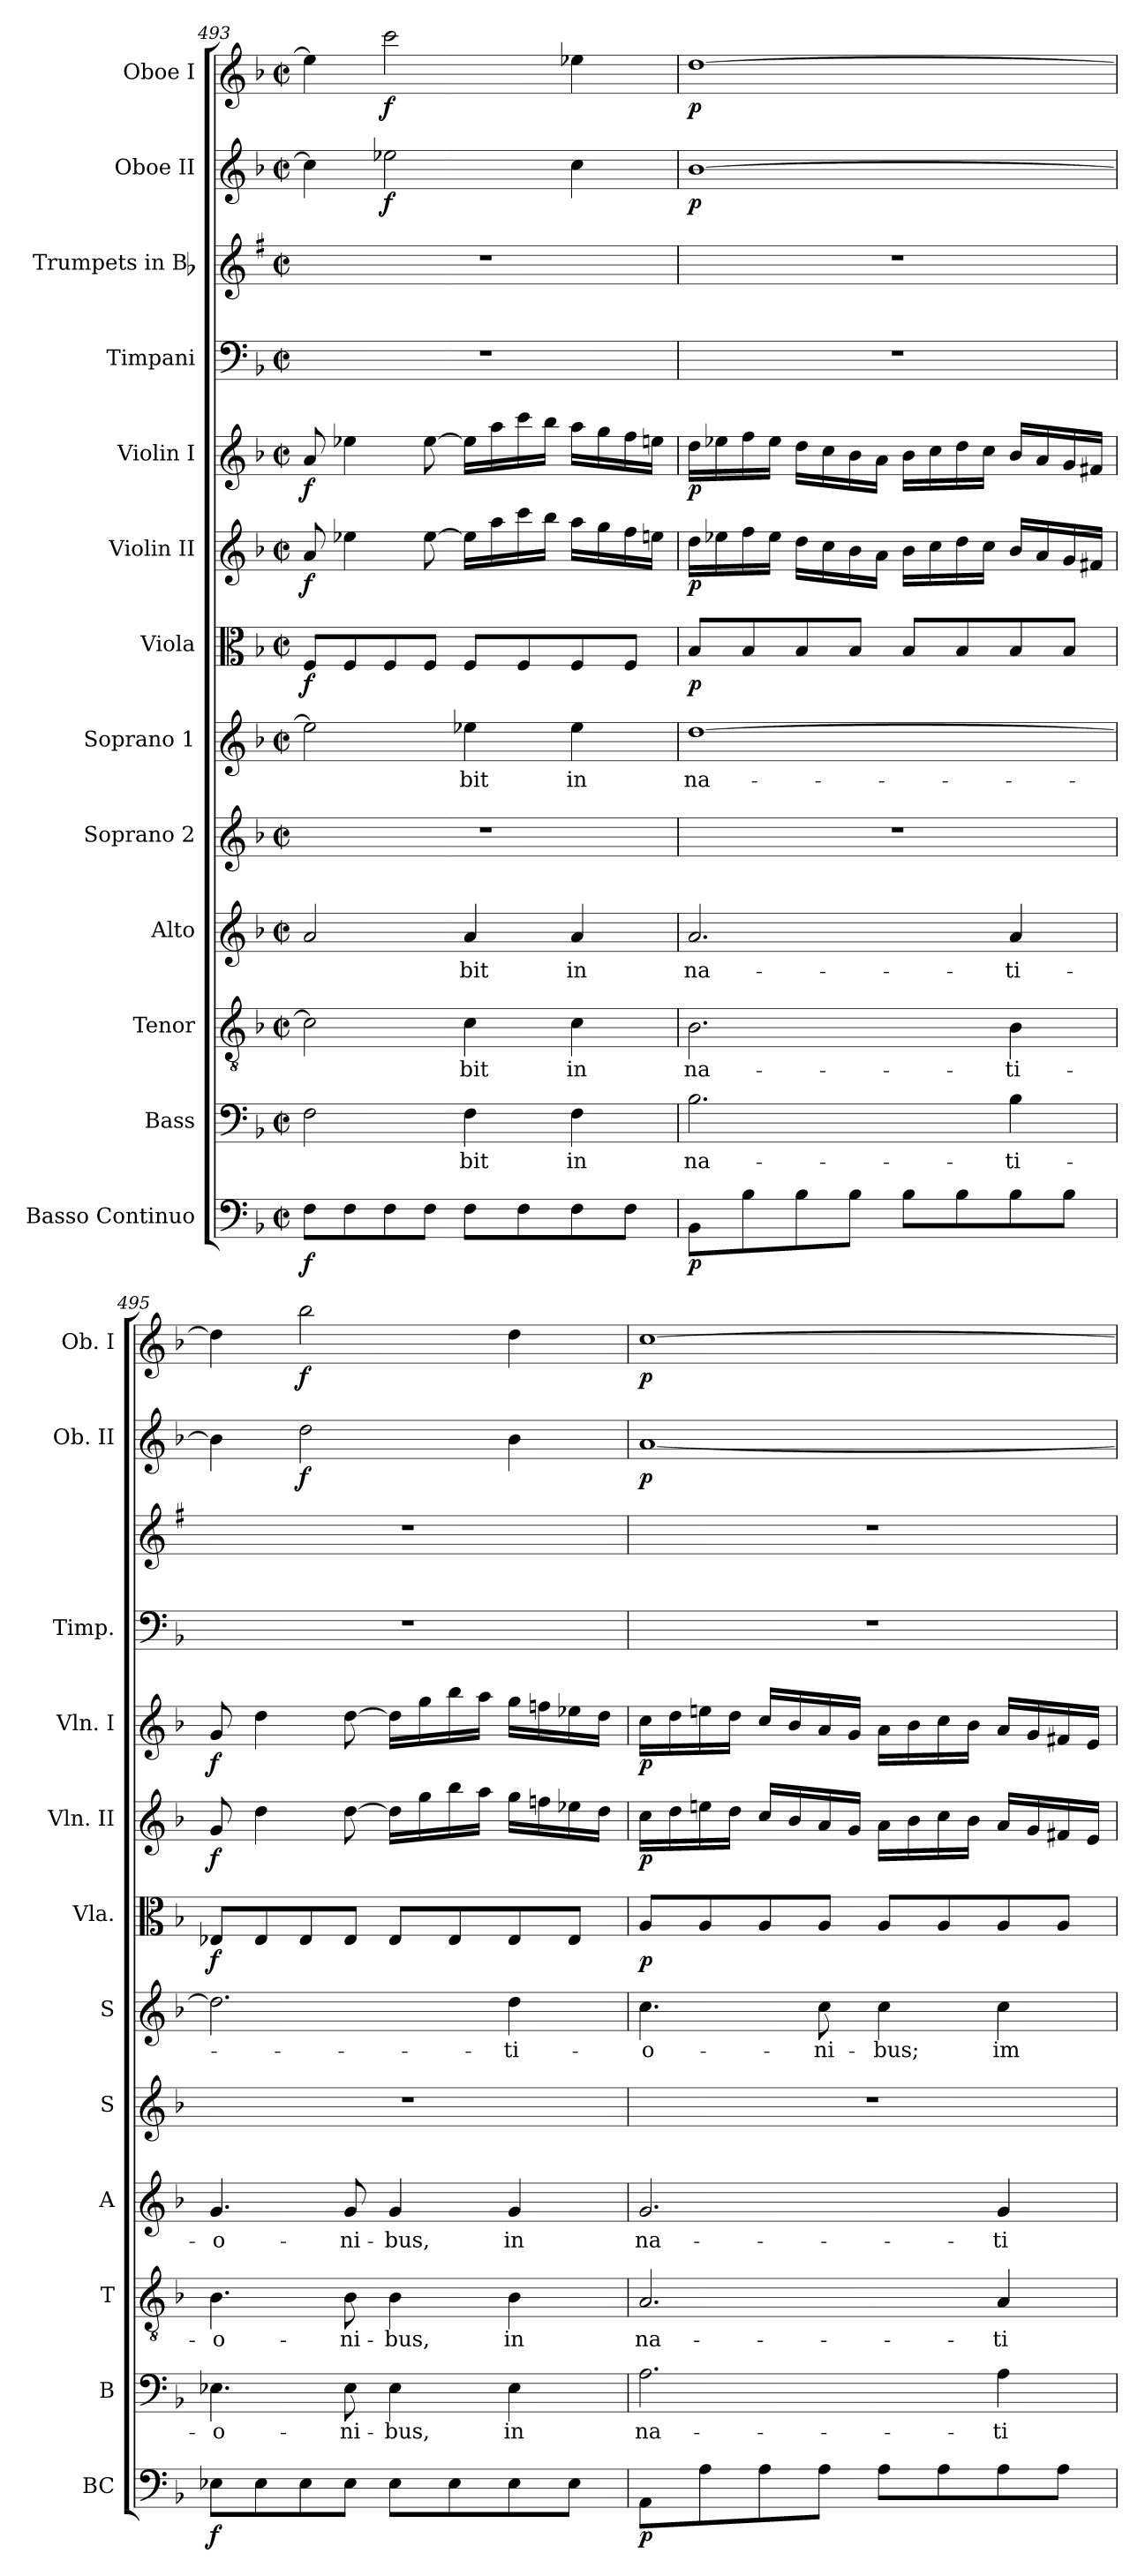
**kern	**dynam	**kern	**text	**kern	**text	**kern	**text	**kern	**kern	**text	**kern	**dynam	**kern	**dynam	**kern	**dynam	**kern	**kern	**kern	**dynam	**kern	**dynam
*part13	*part13	*part12	*part12	*part11	*part11	*part10	*part10	*part9	*part8	*part8	*part7	*part7	*part6	*part6	*part5	*part5	*part4	*part3	*part2	*part2	*part1	*part1
*staff13	*staff13	*staff12	*staff12	*staff11	*staff11	*staff10	*staff10	*staff9	*staff8	*staff8	*staff7	*staff7	*staff6	*staff6	*staff5	*staff5	*staff4	*staff3	*staff2	*staff2	*staff1	*staff1
*I"Basso Continuo	*	*I"Bass	*	*I"Tenor	*	*I"Alto	*	*I"Soprano 2	*I"Soprano 1	*	*I"Viola	*	*I"Violin II	*	*I"Violin I	*	*I"Timpani	*I"Trumpets in Bb	*I"Oboe II	*	*I"Oboe I	*
*I'BC	*	*I'B	*	*I'T	*	*I'A	*	*I'S	*I'S	*	*I'Vla.	*	*I'Vln. II	*	*I'Vln. I	*	*I'Timp.	*	*I'Ob. II	*	*I'Ob. I	*
*clefF4	*	*clefF4	*	*clefGv2	*	*clefG2	*	*clefG2	*clefG2	*	*clefC3	*	*clefG2	*	*clefG2	*	*clefF4	*clefG2	*clefG2	*	*clefG2	*
*	*	*	*	*	*	*	*	*	*	*	*	*	*	*	*	*	*	*ITrd1c2	*	*	*	*
*k[b-]	*	*k[b-]	*	*k[b-]	*	*k[b-]	*	*k[b-]	*k[b-]	*	*k[b-]	*	*k[b-]	*	*k[b-]	*	*k[b-]	*k[b-]	*k[b-]	*	*k[b-]	*
*F:	*	*F:	*	*F:	*	*F:	*	*F:	*F:	*	*F:	*	*F:	*	*F:	*	*F:	*F:	*F:	*	*F:	*
*M2/2	*	*M2/2	*	*M2/2	*	*M2/2	*	*M2/2	*M2/2	*	*M2/2	*	*M2/2	*	*M2/2	*	*M2/2	*M2/2	*M2/2	*	*M2/2	*
*met(c|)	*	*met(c|)	*	*met(c|)	*	*met(c|)	*	*met(c|)	*met(c|)	*	*met(c|)	*	*met(c|)	*	*met(c|)	*	*met(c|)	*met(c|)	*met(c|)	*	*met(c|)	*
=493	=493	=493	=493	=493	=493	=493	=493	=493	=493	=493	=493	=493	=493	=493	=493	=493	=493	=493	=493	=493	=493	=493
!	!LO:DY:b	!	!	!	!	!	!	!	!	!	!	!LO:DY:b	!	!LO:DY:b	!	!LO:DY:b	!	!	!	!	!	!
8F\L	f	2F\	.	2c\]	.	2a/	.	1r	2ee-\]	.	8F/L	f	8a/	f	8a/	f	1r	1r	4cc\]	.	4ee-\]	.
8F\	.	.	.	.	.	.	.	.	.	.	8F/	.	4ee-X\	.	4ee-X\	.	.	.	.	.	.	.
!	!	!	!	!	!	!	!	!	!	!	!	!	!	!	!	!	!	!	!	!LO:DY:b	!	!LO:DY:b
8F\	.	.	.	.	.	.	.	.	.	.	8F/	.	.	.	.	.	.	.	2ee-X\	f	2ccc\	f
8F\J	.	.	.	.	.	.	.	.	.	.	8F/J	.	[8ee-\	.	[8ee-\	.	.	.	.	.	.	.
!	!	!	!LO:LY:b	!	!LO:LY:b	!	!LO:LY:b	!	!	!LO:LY:b	!	!	!	!	!	!	!	!	!	!	!	!
8F\L	.	4F\	-bit	4c\	-bit	4a/	-bit	.	4ee-X\	-bit	8F/L	.	16ee-\LL]	.	16ee-\LL]	.	.	.	.	.	.	.
.	.	.	.	.	.	.	.	.	.	.	.	.	16aa\	.	16aa\	.	.	.	.	.	.	.
8F\	.	.	.	.	.	.	.	.	.	.	8F/	.	16ccc\	.	16ccc\	.	.	.	.	.	.	.
.	.	.	.	.	.	.	.	.	.	.	.	.	16bb-\JJ	.	16bb-\JJ	.	.	.	.	.	.	.
!	!	!	!LO:LY:b	!	!LO:LY:b	!	!LO:LY:b	!	!	!LO:LY:b	!	!	!	!	!	!	!	!	!	!	!	!
8F\	.	4F\	in	4c\	in	4a/	in	.	4ee-\	in	8F/	.	16aa\LL	.	16aa\LL	.	.	.	4cc\	.	4ee-X\	.
.	.	.	.	.	.	.	.	.	.	.	.	.	16gg\	.	16gg\	.	.	.	.	.	.	.
8F\J	.	.	.	.	.	.	.	.	.	.	8F/J	.	16ff\	.	16ff\	.	.	.	.	.	.	.
.	.	.	.	.	.	.	.	.	.	.	.	.	16een\JJ	.	16een\JJ	.	.	.	.	.	.	.
=494	=494	=494	=494	=494	=494	=494	=494	=494	=494	=494	=494	=494	=494	=494	=494	=494	=494	=494	=494	=494	=494	=494
!	!LO:DY:b	!	!LO:LY:b	!	!LO:LY:b	!	!LO:LY:b	!	!	!LO:LY:b	!	!LO:DY:b	!	!LO:DY:b	!	!LO:DY:b	!	!	!	!LO:DY:b	!	!LO:DY:b
8BB-\L	p	2.B-\	na-	2.B-\	na-	2.a/	na-	1r	[1dd	na-	8B-/L	p	16dd\LL	p	16dd\LL	p	1r	1r	[1b-	p	[1dd	p
.	.	.	.	.	.	.	.	.	.	.	.	.	16ee-X\	.	16ee-X\	.	.	.	.	.	.	.
8B-\	.	.	.	.	.	.	.	.	.	.	8B-/	.	16ff\	.	16ff\	.	.	.	.	.	.	.
.	.	.	.	.	.	.	.	.	.	.	.	.	16ee-\JJ	.	16ee-\JJ	.	.	.	.	.	.	.
8B-\	.	.	.	.	.	.	.	.	.	.	8B-/	.	16dd\LL	.	16dd\LL	.	.	.	.	.	.	.
.	.	.	.	.	.	.	.	.	.	.	.	.	16cc\	.	16cc\	.	.	.	.	.	.	.
8B-\J	.	.	.	.	.	.	.	.	.	.	8B-/J	.	16b-\	.	16b-\	.	.	.	.	.	.	.
.	.	.	.	.	.	.	.	.	.	.	.	.	16a\JJ	.	16a\JJ	.	.	.	.	.	.	.
8B-\L	.	.	.	.	.	.	.	.	.	.	8B-/L	.	16b-\LL	.	16b-\LL	.	.	.	.	.	.	.
.	.	.	.	.	.	.	.	.	.	.	.	.	16cc\	.	16cc\	.	.	.	.	.	.	.
8B-\	.	.	.	.	.	.	.	.	.	.	8B-/	.	16dd\	.	16dd\	.	.	.	.	.	.	.
.	.	.	.	.	.	.	.	.	.	.	.	.	16cc\JJ	.	16cc\JJ	.	.	.	.	.	.	.
!	!	!	!LO:LY:b	!	!LO:LY:b	!	!LO:LY:b	!	!	!	!	!	!	!	!	!	!	!	!	!	!	!
8B-\	.	4B-\	-ti-	4B-\	-ti-	4a/	-ti-	.	.	.	8B-/	.	16b-/LL	.	16b-/LL	.	.	.	.	.	.	.
.	.	.	.	.	.	.	.	.	.	.	.	.	16a/	.	16a/	.	.	.	.	.	.	.
8B-\J	.	.	.	.	.	.	.	.	.	.	8B-/J	.	16g/	.	16g/	.	.	.	.	.	.	.
.	.	.	.	.	.	.	.	.	.	.	.	.	16f#X/JJ	.	16f#X/JJ	.	.	.	.	.	.	.
!!LO:PB:g=z
=495	=495	=495	=495	=495	=495	=495	=495	=495	=495	=495	=495	=495	=495	=495	=495	=495	=495	=495	=495	=495	=495	=495
!	!LO:DY:b	!	!LO:LY:b	!	!LO:LY:b	!	!LO:LY:b	!	!	!	!	!LO:DY:b	!	!LO:DY:b	!	!LO:DY:b	!	!	!	!	!	!
8E-X\L	f	4.E-X\	-o-	4.B-\	-o-	4.g/	-o-	1r	2.dd\]	.	8E-X/L	f	8g/	f	8g/	f	1r	1r	4b-\]	.	4dd\]	.
8E-\	.	.	.	.	.	.	.	.	.	.	8E-/	.	4dd\	.	4dd\	.	.	.	.	.	.	.
!	!	!	!	!	!	!	!	!	!	!	!	!	!	!	!	!	!	!	!	!LO:DY:b	!	!LO:DY:b
8E-\	.	.	.	.	.	.	.	.	.	.	8E-/	.	.	.	.	.	.	.	2dd\	f	2bb-\	f
!	!	!	!LO:LY:b	!	!LO:LY:b	!	!LO:LY:b	!	!	!	!	!	!	!	!	!	!	!	!	!	!	!
8E-\J	.	8E-\	-ni-	8B-\	-ni-	8g/	-ni-	.	.	.	8E-/J	.	[8dd\	.	[8dd\	.	.	.	.	.	.	.
!	!	!	!LO:LY:b	!	!LO:LY:b	!	!LO:LY:b	!	!	!	!	!	!	!	!	!	!	!	!	!	!	!
8E-\L	.	4E-\	-bus,	4B-\	-bus,	4g/	-bus,	.	.	.	8E-/L	.	16dd\LL]	.	16dd\LL]	.	.	.	.	.	.	.
.	.	.	.	.	.	.	.	.	.	.	.	.	16gg\	.	16gg\	.	.	.	.	.	.	.
8E-\	.	.	.	.	.	.	.	.	.	.	8E-/	.	16bb-\	.	16bb-\	.	.	.	.	.	.	.
.	.	.	.	.	.	.	.	.	.	.	.	.	16aa\JJ	.	16aa\JJ	.	.	.	.	.	.	.
!	!	!	!LO:LY:b	!	!LO:LY:b	!	!LO:LY:b	!	!	!LO:LY:b	!	!	!	!	!	!	!	!	!	!	!	!
8E-\	.	4E-\	in	4B-\	in	4g/	in	.	4dd\	-ti-	8E-/	.	16gg\LL	.	16gg\LL	.	.	.	4b-\	.	4dd\	.
.	.	.	.	.	.	.	.	.	.	.	.	.	16ffn\	.	16ffn\	.	.	.	.	.	.	.
8E-\J	.	.	.	.	.	.	.	.	.	.	8E-/J	.	16ee-X\	.	16ee-X\	.	.	.	.	.	.	.
.	.	.	.	.	.	.	.	.	.	.	.	.	16dd\JJ	.	16dd\JJ	.	.	.	.	.	.	.
=496	=496	=496	=496	=496	=496	=496	=496	=496	=496	=496	=496	=496	=496	=496	=496	=496	=496	=496	=496	=496	=496	=496
!	!LO:DY:b	!	!LO:LY:b	!	!LO:LY:b	!	!LO:LY:b	!	!	!LO:LY:b	!	!LO:DY:b	!	!LO:DY:b	!	!LO:DY:b	!	!	!	!LO:DY:b	!	!LO:DY:b
8AA\L	p	2.A\	na-	2.A/	na-	2.g/	na-	1r	4.cc\	-o-	8A/L	p	16cc\LL	p	16cc\LL	p	1r	1r	[1a	p	[1cc	p
.	.	.	.	.	.	.	.	.	.	.	.	.	16dd\	.	16dd\	.	.	.	.	.	.	.
8A\	.	.	.	.	.	.	.	.	.	.	8A/	.	16een\	.	16een\	.	.	.	.	.	.	.
.	.	.	.	.	.	.	.	.	.	.	.	.	16dd\JJ	.	16dd\JJ	.	.	.	.	.	.	.
8A\	.	.	.	.	.	.	.	.	.	.	8A/	.	16cc/LL	.	16cc/LL	.	.	.	.	.	.	.
.	.	.	.	.	.	.	.	.	.	.	.	.	16b-/	.	16b-/	.	.	.	.	.	.	.
!	!	!	!	!	!	!	!	!	!	!LO:LY:b	!	!	!	!	!	!	!	!	!	!	!	!
8A\J	.	.	.	.	.	.	.	.	8cc\	-ni-	8A/J	.	16a/	.	16a/	.	.	.	.	.	.	.
.	.	.	.	.	.	.	.	.	.	.	.	.	16g/JJ	.	16g/JJ	.	.	.	.	.	.	.
!	!	!	!	!	!	!	!	!	!	!LO:LY:b	!	!	!	!	!	!	!	!	!	!	!	!
8A\L	.	.	.	.	.	.	.	.	4cc\	-bus;	8A/L	.	16a\LL	.	16a\LL	.	.	.	.	.	.	.
.	.	.	.	.	.	.	.	.	.	.	.	.	16b-\	.	16b-\	.	.	.	.	.	.	.
8A\	.	.	.	.	.	.	.	.	.	.	8A/	.	16cc\	.	16cc\	.	.	.	.	.	.	.
.	.	.	.	.	.	.	.	.	.	.	.	.	16b-\JJ	.	16b-\JJ	.	.	.	.	.	.	.
!	!	!	!LO:LY:b	!	!LO:LY:b	!	!LO:LY:b	!	!	!LO:LY:b	!	!	!	!	!	!	!	!	!	!	!	!
8A\	.	4A\	-ti-	4A/	-ti-	4g/	-ti-	.	4cc\	im-	8A/	.	16a/LL	.	16a/LL	.	.	.	.	.	.	.
.	.	.	.	.	.	.	.	.	.	.	.	.	16g/	.	16g/	.	.	.	.	.	.	.
8A\J	.	.	.	.	.	.	.	.	.	.	8A/J	.	16f#X/	.	16f#X/	.	.	.	.	.	.	.
.	.	.	.	.	.	.	.	.	.	.	.	.	16e/JJ	.	16e/JJ	.	.	.	.	.	.	.
=	=	=	=	=	=	=	=	=	=	=	=	=	=	=	=	=	=	=	=	=	=	=
*-	*-	*-	*-	*-	*-	*-	*-	*-	*-	*-	*-	*-	*-	*-	*-	*-	*-	*-	*-	*-	*-	*-
